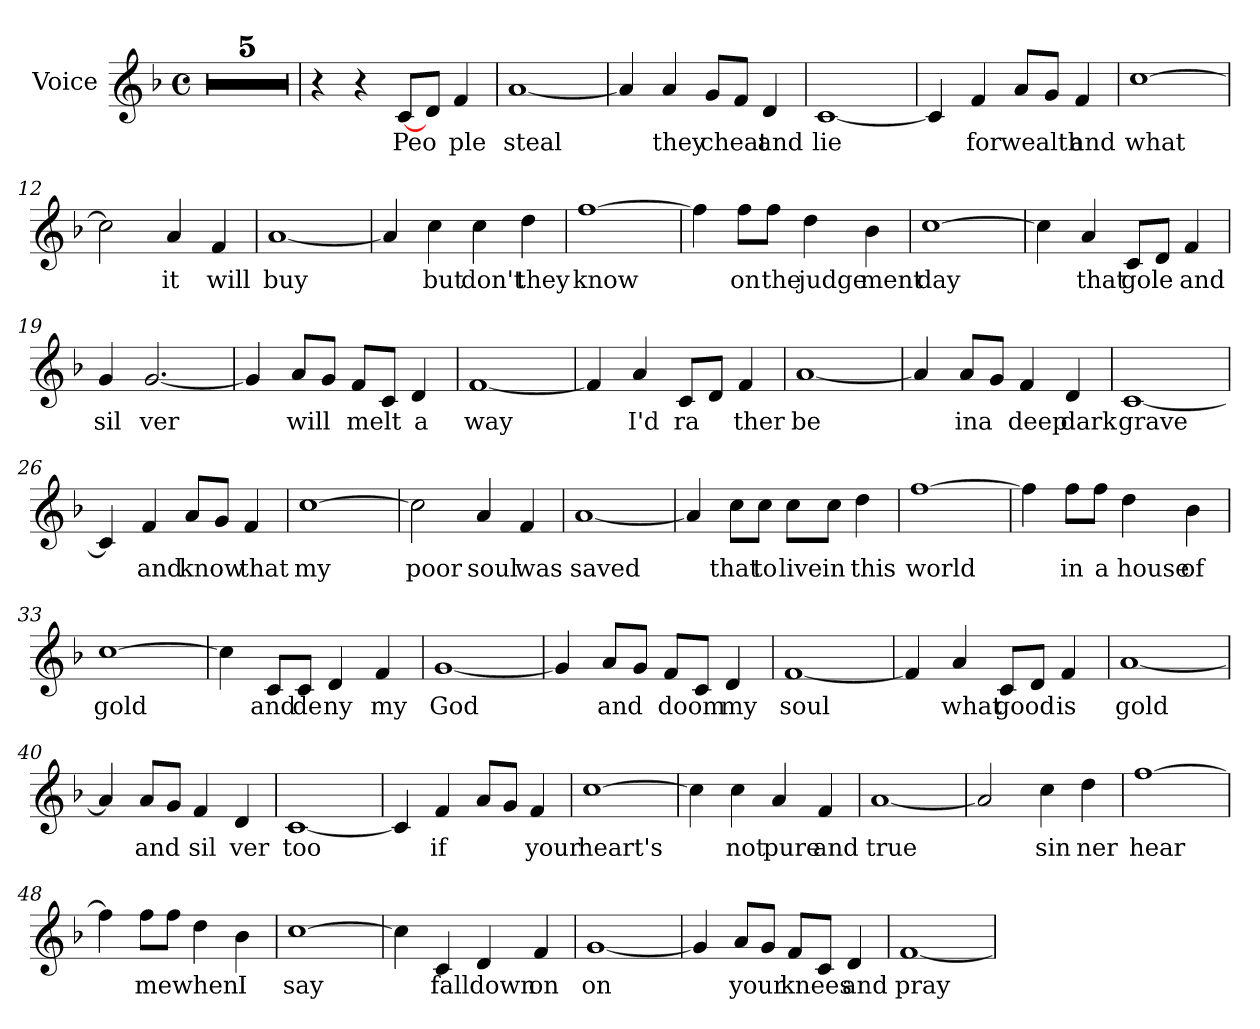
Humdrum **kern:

**kern	**text
*part1	*part1
*staff1	*staff1
*I"Voice	*
*I'V	*
*clefG2	*
*k[b-]	*
*F:	*
*M4/4	*
*met(c)	*
=1	=1
1r	.
=2	=2
1r	.
=3	=3
1r	.
=4	=4
1r	.
=5	=5
1r	.
=6	=6
4r	.
4r	.
!	!LO:LY:b
[8c/L	Peo
8d/J	.
!	!LO:LY:b
4f/	ple
=7	=7
!	!LO:LY:b
[1a	steal
=8	=8
4a/]	.
!	!LO:LY:b
4a/	they
!	!LO:LY:b
8g/L	cheat
8f/J	.
!	!LO:LY:b
4d/	and
=9	=9
!	!LO:LY:b
[1c	lie
!!LO:LB:g=z
=10	=10
4c/]	.
!	!LO:LY:b
4f/	for
!	!LO:LY:b
8a/L	wealth
8g/J	.
!	!LO:LY:b
4f/	and
=11	=11
!	!LO:LY:b
[1cc	what
=12	=12
2cc\]	.
!	!LO:LY:b
4a/	it
!	!LO:LY:b
4f/	will
=13	=13
!	!LO:LY:b
[1a	buy
=14	=14
4a/]	.
!	!LO:LY:b
4cc\	but
!	!LO:LY:b
4cc\	don't
!	!LO:LY:b
4dd\	they
=15	=15
!	!LO:LY:b
[1ff	know
!!LO:LB:g=z
=16	=16
4ff\]	.
!	!LO:LY:b
8ff\L	on
!	!LO:LY:b
8ff\J	the
!	!LO:LY:b
4dd\	judge
!	!LO:LY:b
4b-\	ment
=17	=17
!	!LO:LY:b
[1cc	day
=18	=18
4cc\]	.
!	!LO:LY:b
4a/	that
!	!LO:LY:b
8c/L	gole
8d/J	.
!	!LO:LY:b
4f/	and
=19	=19
!	!LO:LY:b
4g/	sil
!	!LO:LY:b
[2.g/	ver
=20	=20
4g/]	.
!	!LO:LY:b
8a/L	will
8g/J	.
!	!LO:LY:b
8f/L	melt
8c/J	.
!	!LO:LY:b
4d/	a
=21	=21
!	!LO:LY:b
[1f	way
!!LO:LB:g=z
=22	=22
4f/]	.
!	!LO:LY:b
4a/	I'd
!	!LO:LY:b
8c/L	ra
8d/J	.
!	!LO:LY:b
4f/	ther
=23	=23
!	!LO:LY:b
[1a	be
=24	=24
4a/]	.
!	!LO:LY:b
8a/L	ina
8g/J	.
!	!LO:LY:b
4f/	deep
!	!LO:LY:b
4d/	dark
=25	=25
!	!LO:LY:b
[1c	grave
=26	=26
4c/]	.
!	!LO:LY:b
4f/	and
!	!LO:LY:b
8a/L	know
8g/J	.
!	!LO:LY:b
4f/	that
=27	=27
!	!LO:LY:b
[1cc	my
!!LO:LB:g=z
=28	=28
!	!LO:LY:b
2cc\]	poor
!	!LO:LY:b
4a/	soul
!	!LO:LY:b
4f/	was
=29	=29
!	!LO:LY:b
[1a	saved
=30	=30
4a/]	.
!	!LO:LY:b
8cc\L	that
!	!LO:LY:b
8cc\J	to
!	!LO:LY:b
8cc\L	live
!	!LO:LY:b
8cc\J	in
!	!LO:LY:b
4dd\	this
=31	=31
!	!LO:LY:b
[1ff	world
=32	=32
4ff\]	.
!	!LO:LY:b
8ff\L	in
!	!LO:LY:b
8ff\J	a
!	!LO:LY:b
4dd\	house
!	!LO:LY:b
4b-\	of
=33	=33
!	!LO:LY:b
[1cc	gold
!!LO:LB:g=z
=34	=34
4cc\]	.
!	!LO:LY:b
8c/L	and
!	!LO:LY:b
8c/J	de
!	!LO:LY:b
4d/	ny
!	!LO:LY:b
4f/	my
=35	=35
!	!LO:LY:b
[1g	God
=36	=36
4g/]	.
!	!LO:LY:b
8a/L	and
8g/J	.
!	!LO:LY:b
8f/L	doom
8c/J	.
!	!LO:LY:b
4d/	my
=37	=37
!	!LO:LY:b
[1f	soul
=38	=38
4f/]	.
!	!LO:LY:b
4a/	what
!	!LO:LY:b
8c/L	good
8d/J	.
!	!LO:LY:b
4f/	is
=39	=39
!	!LO:LY:b
[1a	gold
!!LO:LB:g=z
=40	=40
4a/]	.
!	!LO:LY:b
8a/L	and
8g/J	.
!	!LO:LY:b
4f/	sil
!	!LO:LY:b
4d/	ver
=41	=41
!	!LO:LY:b
[1c	too
=42	=42
4c/]	.
!	!LO:LY:b
4f/	if
8a/L	.
8g/J	.
!	!LO:LY:b
4f/	your
=43	=43
!	!LO:LY:b
[1cc	heart's
=44	=44
4cc\]	.
!	!LO:LY:b
4cc\	not
!	!LO:LY:b
4a/	pure
!	!LO:LY:b
4f/	and
=45	=45
!	!LO:LY:b
[1a	true
=46	=46
2a/]	.
!	!LO:LY:b
4cc\	sin
!	!LO:LY:b
4dd\	ner
!!LO:LB:g=z
=47	=47
!	!LO:LY:b
[1ff	hear
=48	=48
4ff\]	.
!	!LO:LY:b
8ff\L	me
8ff\J	.
!	!LO:LY:b
4dd\	when
!	!LO:LY:b
4b-\	I
=49	=49
!	!LO:LY:b
[1cc	say
=50	=50
4cc\]	.
!	!LO:LY:b
4c/	fall
!	!LO:LY:b
4d/	down
!	!LO:LY:b
4f/	on
=51	=51
!	!LO:LY:b
[1g	on
=52	=52
4g/]	.
!	!LO:LY:b
8a/L	your
8g/J	.
!	!LO:LY:b
8f/L	knees
8c/J	.
!	!LO:LY:b
4d/	and
!!LO:PB:g=z
=53	=53
!	!LO:LY:b
[1f	pray
=	=
*-	*-
